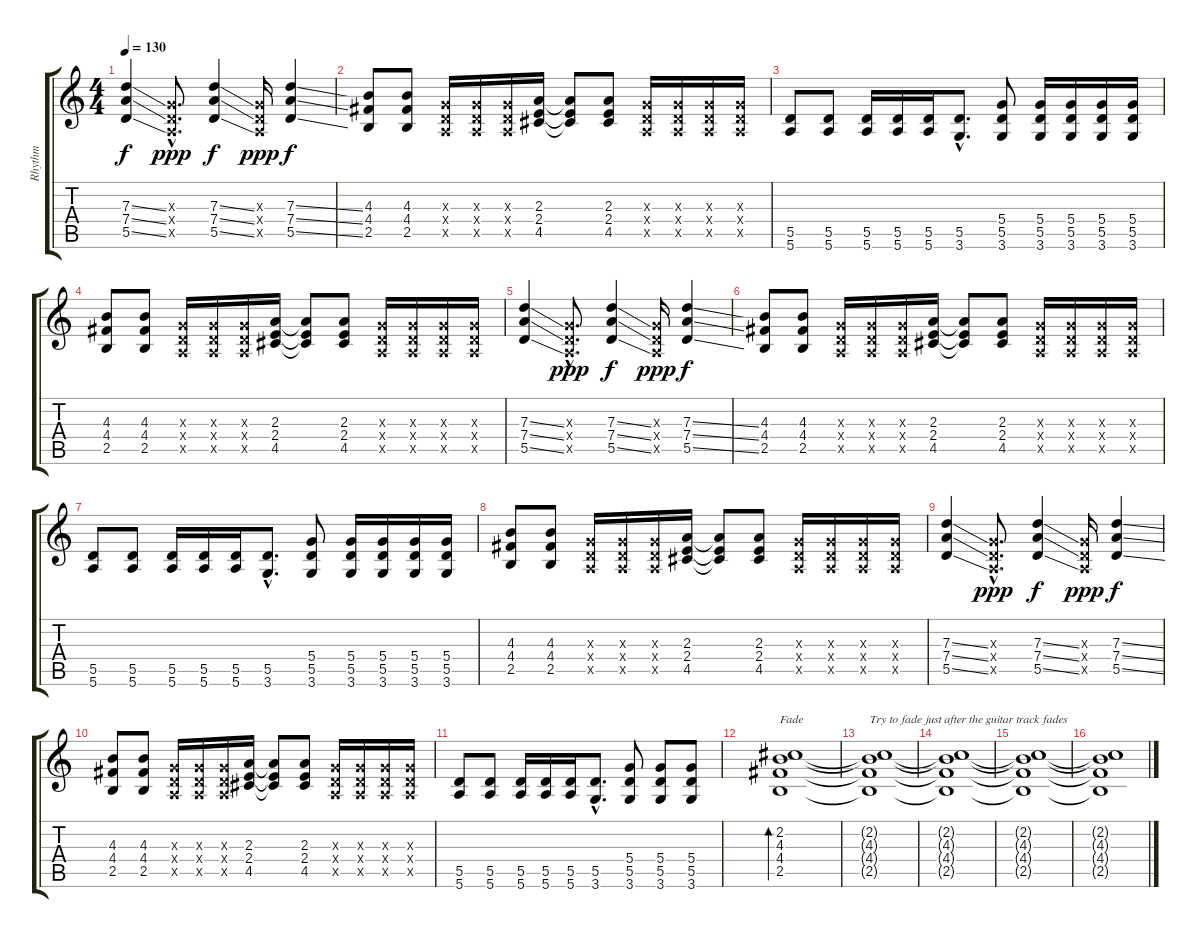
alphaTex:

\track ("Rhythm" "Rhythm") {instrument acousticguitarsteel}
\staff {score tabs}
\tuning (E4 B3 G3 D3 A2 E2) {hide}
\ts (4 4)
\tempo 130
\clef g2
\ks c
(7.3{ss} 7.4{ss} 5.5{ss}).4{dy f} (0.3{hac x} 0.4{hac x} 0.5{hac x}).8{d dy ppp} (7.3{ss} 7.4{ss} 5.5{ss}).4{dy f} (0.3{x} 0.4{x} 0.5{x}).16{dy ppp} (7.3{ss} 7.4{ss} 5.5{ss}).4{dy f} |
(4.3 4.4 2.5).8{volume 13 instrument overdrivenguitar} (4.3 4.4 2.5).8 (0.3{x} 0.4{x} 0.5{x}).16 (0.3{x} 0.4{x} 0.5{x}).16 (0.3{x} 0.4{x} 0.5{x}).16 (2.3 2.4 4.5).16 (2.3{t} 2.4{t} 4.5{t}).8 (2.3 2.4 4.5).8 (0.3{x} 0.4{x} 0.5{x}).16 (0.3{x} 0.4{x} 0.5{x}).16 (0.3{x} 0.4{x} 0.5{x}).16 (0.3{x} 0.4{x} 0.5{x}).16 |
(5.5 5.6).8 (5.5 5.6).8 (5.5 5.6).16 (5.5 5.6).16 (5.5 5.6).16 (5.5{hac} 3.6{hac}).8{d} (5.4 5.5 3.6).8 (5.4 5.5 3.6).16 (5.4 5.5 3.6).16 (5.4 5.5 3.6).16 (5.4 5.5 3.6).16 |
(4.3 4.4 2.5).8{volume 13 balance 6 instrument overdrivenguitar} (4.3 4.4 2.5).8 (0.3{x} 0.4{x} 0.5{x}).16 (0.3{x} 0.4{x} 0.5{x}).16 (0.3{x} 0.4{x} 0.5{x}).16 (2.3 2.4 4.5).16 (2.3{t} 2.4{t} 4.5{t}).8 (2.3 2.4 4.5).8 (0.3{x} 0.4{x} 0.5{x}).16 (0.3{x} 0.4{x} 0.5{x}).16 (0.3{x} 0.4{x} 0.5{x}).16 (0.3{x} 0.4{x} 0.5{x}).16 |
(7.3{ss} 7.4{ss} 5.5{ss}).4 (0.3{hac x} 0.4{hac x} 0.5{hac x}).8{d dy ppp} (7.3{ss} 7.4{ss} 5.5{ss}).4{dy f} (0.3{x} 0.4{x} 0.5{x}).16{dy ppp} (7.3{ss} 7.4{ss} 5.5{ss}).4{dy f} |
(4.3 4.4 2.5).8{volume 13 instrument overdrivenguitar} (4.3 4.4 2.5).8 (0.3{x} 0.4{x} 0.5{x}).16 (0.3{x} 0.4{x} 0.5{x}).16 (0.3{x} 0.4{x} 0.5{x}).16 (2.3 2.4 4.5).16 (2.3{t} 2.4{t} 4.5{t}).8 (2.3 2.4 4.5).8 (0.3{x} 0.4{x} 0.5{x}).16 (0.3{x} 0.4{x} 0.5{x}).16 (0.3{x} 0.4{x} 0.5{x}).16 (0.3{x} 0.4{x} 0.5{x}).16 |
(5.5 5.6).8 (5.5 5.6).8 (5.5 5.6).16 (5.5 5.6).16 (5.5 5.6).16 (5.5{hac} 3.6{hac}).8{d} (5.4 5.5 3.6).8 (5.4 5.5 3.6).16 (5.4 5.5 3.6).16 (5.4 5.5 3.6).16 (5.4 5.5 3.6).16 |
(4.3 4.4 2.5).8{volume 13 balance 6 instrument overdrivenguitar} (4.3 4.4 2.5).8 (0.3{x} 0.4{x} 0.5{x}).16 (0.3{x} 0.4{x} 0.5{x}).16 (0.3{x} 0.4{x} 0.5{x}).16 (2.3 2.4 4.5).16 (2.3{t} 2.4{t} 4.5{t}).8 (2.3 2.4 4.5).8 (0.3{x} 0.4{x} 0.5{x}).16 (0.3{x} 0.4{x} 0.5{x}).16 (0.3{x} 0.4{x} 0.5{x}).16 (0.3{x} 0.4{x} 0.5{x}).16 |
(7.3{ss} 7.4{ss} 5.5{ss}).4 (0.3{hac x} 0.4{hac x} 0.5{hac x}).8{d dy ppp} (7.3{ss} 7.4{ss} 5.5{ss}).4{dy f} (0.3{x} 0.4{x} 0.5{x}).16{dy ppp} (7.3{ss} 7.4{ss} 5.5{ss}).4{dy f} |
(4.3 4.4 2.5).8{volume 13 instrument overdrivenguitar} (4.3 4.4 2.5).8 (0.3{x} 0.4{x} 0.5{x}).16 (0.3{x} 0.4{x} 0.5{x}).16 (0.3{x} 0.4{x} 0.5{x}).16 (2.3 2.4 4.5).16 (2.3{t} 2.4{t} 4.5{t}).8 (2.3 2.4 4.5).8 (0.3{x} 0.4{x} 0.5{x}).16 (0.3{x} 0.4{x} 0.5{x}).16 (0.3{x} 0.4{x} 0.5{x}).16 (0.3{x} 0.4{x} 0.5{x}).16 |
(5.5 5.6).8 (5.5 5.6).8 (5.5 5.6).16 (5.5 5.6).16 (5.5 5.6).16 (5.5{hac} 3.6{hac}).8{d} (5.4 5.5 3.6).8 (5.4 5.5 3.6).8 (5.4 5.5 3.6).8 |
(2.2 4.3 4.4 2.5).1{bd 480 txt "Fade" volume 10} |
(2.2{t} 4.3{t} 4.4{t} 2.5{t}).1{txt "Try to fade just after the guitar track fades" volume 0} |
(2.2{t} 4.3{t} 4.4{t} 2.5{t}).1 |
(2.2{t} 4.3{t} 4.4{t} 2.5{t}).1 |
(2.2{t} 4.3{t} 4.4{t} 2.5{t}).1
